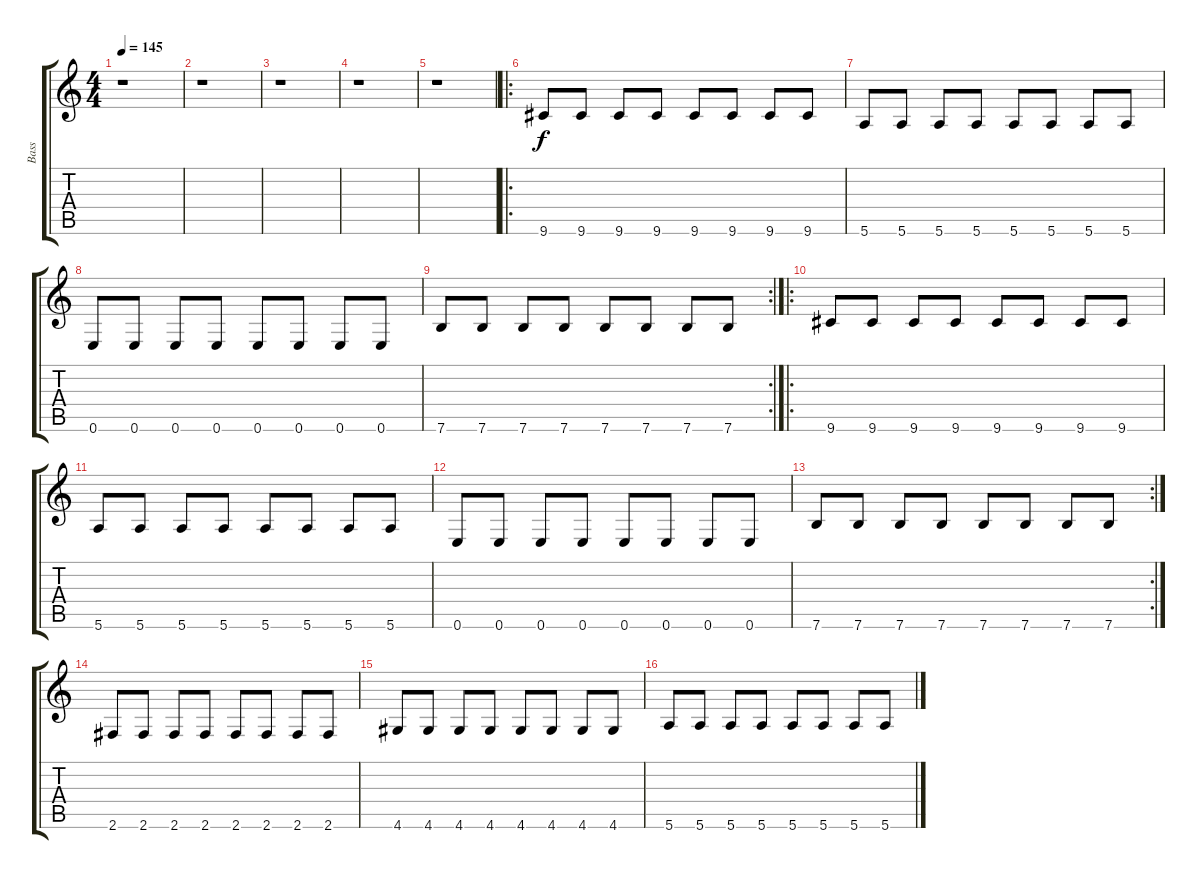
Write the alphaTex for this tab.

\track ("Bass" "Bass") {instrument electricbassfinger}
\staff {score tabs}
\tuning (Gb4 Db4 A3 E3 B2 E2) {hide}
\ts (4 4)
\tempo 145
\clef g2
\ks c
r.1{dy f} |
r.1 |
r.1 |
r.1 |
r.1 |
\ro
9.6.8 9.6.8 9.6.8 9.6.8 9.6.8 9.6.8 9.6.8 9.6.8 |
5.6.8 5.6.8 5.6.8 5.6.8 5.6.8 5.6.8 5.6.8 5.6.8 |
0.6.8 0.6.8 0.6.8 0.6.8 0.6.8 0.6.8 0.6.8 0.6.8 |
\rc 2
7.6.8 7.6.8 7.6.8 7.6.8 7.6.8 7.6.8 7.6.8 7.6.8 |
\ro
9.6.8 9.6.8 9.6.8 9.6.8 9.6.8 9.6.8 9.6.8 9.6.8 |
5.6.8 5.6.8 5.6.8 5.6.8 5.6.8 5.6.8 5.6.8 5.6.8 |
0.6.8 0.6.8 0.6.8 0.6.8 0.6.8 0.6.8 0.6.8 0.6.8 |
\rc 2
7.6.8 7.6.8 7.6.8 7.6.8 7.6.8 7.6.8 7.6.8 7.6.8 |
2.6.8 2.6.8 2.6.8 2.6.8 2.6.8 2.6.8 2.6.8 2.6.8 |
4.6.8 4.6.8 4.6.8 4.6.8 4.6.8 4.6.8 4.6.8 4.6.8 |
5.6.8 5.6.8 5.6.8 5.6.8 5.6.8 5.6.8 5.6.8 5.6.8
